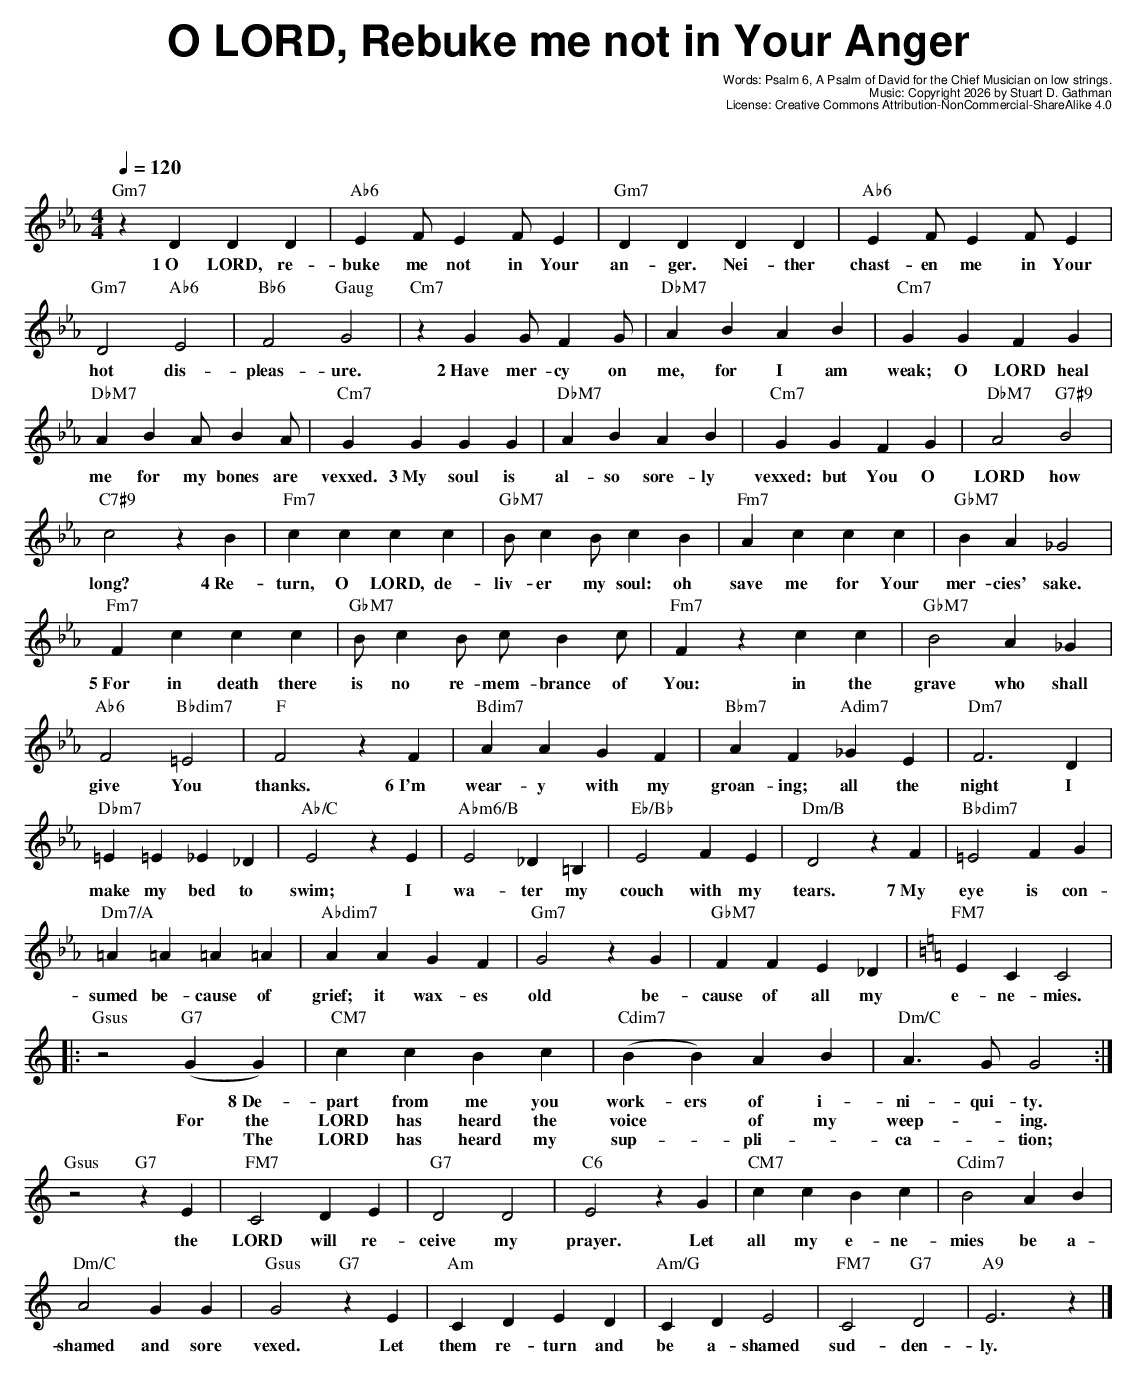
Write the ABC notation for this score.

X:1
T: O LORD, Rebuke me not in Your Anger
C: Words: Psalm 6, A Psalm of David for the Chief Musician on low strings.
C: Music: Copyright 2026 by Stuart D. Gathman
C: License: Creative Commons Attribution-NonCommercial-ShareAlike 4.0
M: 4/4
L: 1/4
Q: 1/4=120
K: Cm
V:1
"Gm7" zD D D|"Ab6" E F/ EF/ E|"Gm7"D D D D|"Ab6" E F/ EF/ E|
w:1~O LORD, re-|buke me not in Your|an-ger. Nei-ther|chast-en me in Your|
"Gm7"D2 "Ab6" E2|"Bb6"F2 "Gaug" G2|"Cm7" zG G/ F G/|"DbM7"A B A B|"Cm7"G G F G|
w:hot dis-|pleas-ure.|2~Have mer-cy on|me, for I am|weak; O LORD heal|
"DbM7"A B A/BA/|"Cm7"G G G G|"DbM7"A B A B|"Cm7"G G F G|"DbM7"A2 "G7#9"B2|
w:me for my bones are|vexxed. 3~My soul is|al-so sore-ly|vexxed: but You O|LORD how|
"C7#9"c2 zB|"Fm7"c c c c|"GbM7"B/cB/ c B|"Fm7"A c c c|"GbM7"B A _G2|
w:long? 4~Re-|turn, O LORD, de-|liv-er my soul: oh|save me for Your|mer-cies' sake.|
"Fm7"F c c c|"GbM7"B/cB/ c/Bc/|"Fm7"Fz c c|"GbM7"B2 A _G|
w:5~For in death there|is no re-mem-brance of|You: in the|grave who shall|
"Ab6"F2 "Bbdim7"=E2|"F"F2 zF|"Bdim7"AA GF|"Bbm7"AF"Adim7"_GE|"Dm7"F3 D|
w:give You|thanks.  6~I'm|wear-y with my|groan-ing; all the|night I|
"Dbm7"=E=E_E_D|"Ab/C"E2zE|"Abm6/B"E2_D =B,|"Eb/Bb"E2FE|"Dm/B"D2 zF|"Bbdim7"=E2FG|
w:make my bed to|swim; I|wa-ter my|couch with my tears. 7~My|eye is con-|
"Dm7/A"=A=A=A=A|"Abdim7"AAGF|"Gm7"G2 zG|"GbM7"F F E_D|[K:C]"FM7"ECC2|
w:sumed be-cause of|grief; it wax-es|old be-|cause of all my|e-ne-mies.|
|:"Gsus"z2"G7"(GG)|"CM7"ccBc|"Cdim7"(BB)AB|"Dm/C"A>G G2 :|
w: * 8~De-|part from me you|work-ers of i-|ni-qui-ty. |
w:  For the|LORD has heard the|voice* of my|weep-*ing.|
w:  *The|LORD has heard my|sup-*pli-*|ca-*tion;|
"Gsus"z2"G7"zE|"FM7"C2 DE|"G7"D2 D2|"C6"E2 zG|"CM7"ccBc|"Cdim7"B2AB|
w:  the|LORD will re-|ceive my|prayer. Let|all my e-ne-|mies be a-|
"Dm/C"A2GG|"Gsus"G2"G7"zE|"Am"CDED|"Am/G"CDE2|"FM7"C2"G7"D2|"A9"E3z|]
w:shamed and sore|vexed. Let|them re-turn and|be a-shamed|sud-den-|ly.|
